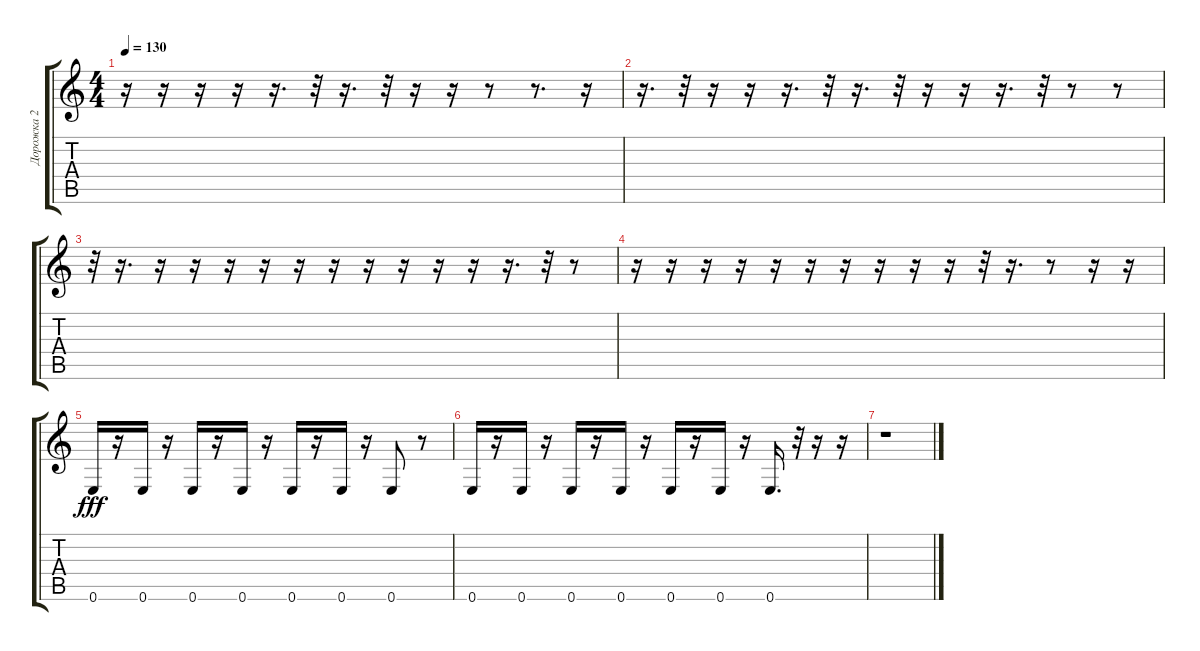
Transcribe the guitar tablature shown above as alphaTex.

\track ("Дорожка 2" "Дорожка 2") {instrument electricbassfinger}
\staff {score tabs}
\tuning (E4 B3 G3 D3 A2 E2) {hide}
\ts (4 4)
\tempo 130
\clef g2
\ks c
r.16{dy fff} r.16 r.16 r.16 r.16{d} r.32 r.16{d} r.32 r.16 r.16 r.8 r.8{d} r.16 |
r.16{d} r.32 r.16 r.16 r.16{d} r.32 r.16{d} r.32 r.16 r.16 r.16{d} r.32 r.8 r.8 |
r.32 r.16{d} r.16 r.16 r.16 r.16 r.16 r.16 r.16 r.16 r.16 r.16 r.16{d} r.32 r.8 |
r.16 r.16 r.16 r.16 r.16 r.16 r.16 r.16 r.16 r.16 r.32 r.16{d} r.8 r.16 r.16 |
0.6.16 r.16 0.6.16 r.16 0.6.16 r.16 0.6.16 r.16 0.6.16 r.16 0.6.16 r.16 0.6.8 r.8 |
0.6.16 r.16 0.6.16 r.16 0.6.16 r.16 0.6.16 r.16 0.6.16 r.16 0.6.16 r.16 0.6.16{d} r.32 r.16 r.16 |
r.1
